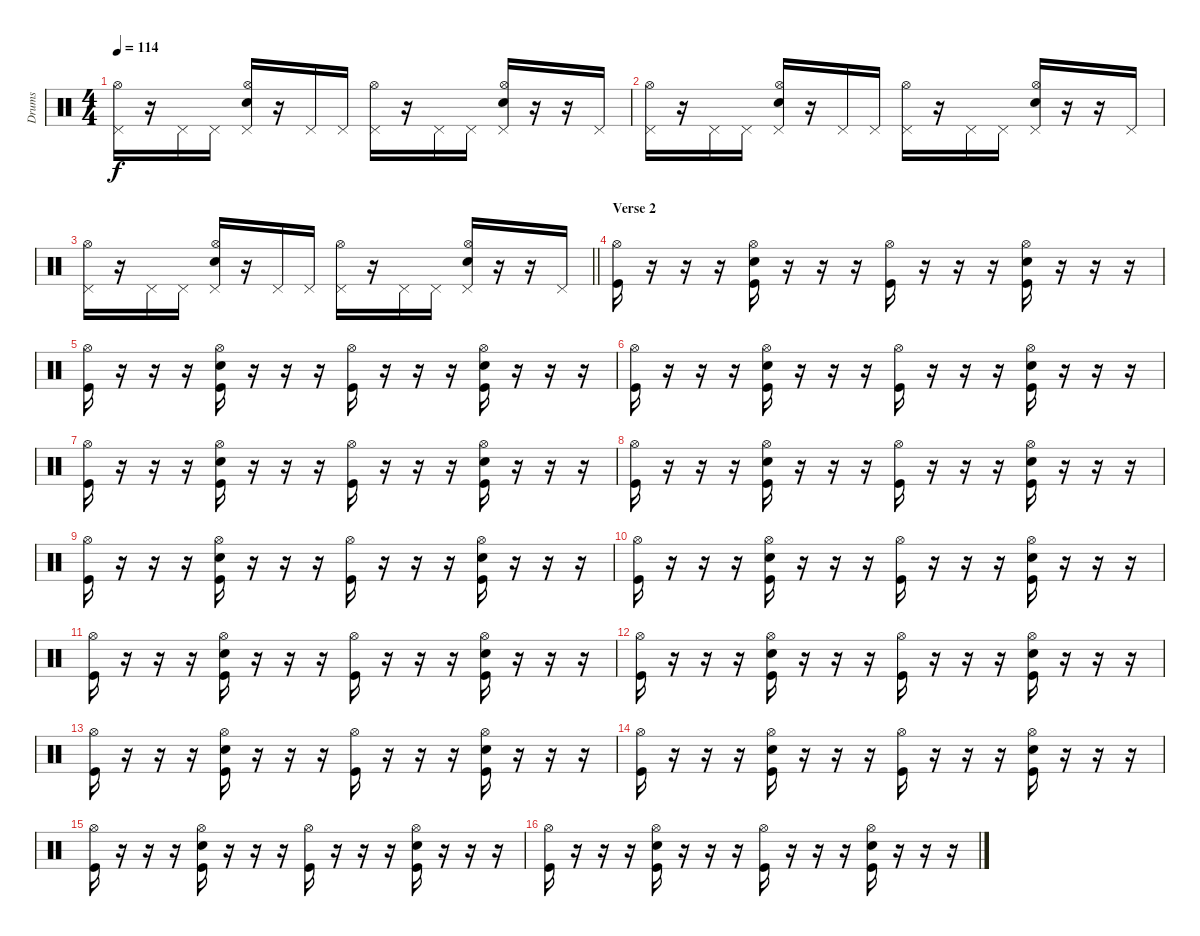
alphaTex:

\track ("Drums" "Drums") {instrument percussion}
\staff {score}
\articulation defaults
\ts (4 4)
\tempo 114
\clef neutral
\ks c
("Pedal Hi-Hat (hit)" "Hi-Hat (open)").16{dy f} r.16 "Pedal Hi-Hat (hit)".16 "Pedal Hi-Hat (hit)".16 ("Pedal Hi-Hat (hit)" "Hi-Hat (open)" "Electric Snare (hit)").16 r.16 "Pedal Hi-Hat (hit)".16 "Pedal Hi-Hat (hit)".16 ("Pedal Hi-Hat (hit)" "Hi-Hat (open)").16 r.16 "Pedal Hi-Hat (hit)".16 "Pedal Hi-Hat (hit)".16 ("Pedal Hi-Hat (hit)" "Hi-Hat (open)" "Electric Snare (hit)").16 r.16 r.16 "Pedal Hi-Hat (hit)".16 |
("Pedal Hi-Hat (hit)" "Hi-Hat (open)").16 r.16 "Pedal Hi-Hat (hit)".16 "Pedal Hi-Hat (hit)".16 ("Pedal Hi-Hat (hit)" "Hi-Hat (open)" "Electric Snare (hit)").16 r.16 "Pedal Hi-Hat (hit)".16 "Pedal Hi-Hat (hit)".16 ("Pedal Hi-Hat (hit)" "Hi-Hat (open)").16 r.16 "Pedal Hi-Hat (hit)".16 "Pedal Hi-Hat (hit)".16 ("Pedal Hi-Hat (hit)" "Hi-Hat (open)" "Electric Snare (hit)").16 r.16 r.16 "Pedal Hi-Hat (hit)".16 |
\barLineRight lightlight
("Pedal Hi-Hat (hit)" "Hi-Hat (open)").16 r.16 "Pedal Hi-Hat (hit)".16 "Pedal Hi-Hat (hit)".16 ("Pedal Hi-Hat (hit)" "Hi-Hat (open)" "Electric Snare (hit)").16 r.16 "Pedal Hi-Hat (hit)".16 "Pedal Hi-Hat (hit)".16 ("Pedal Hi-Hat (hit)" "Hi-Hat (open)").16 r.16 "Pedal Hi-Hat (hit)".16 "Pedal Hi-Hat (hit)".16 ("Pedal Hi-Hat (hit)" "Hi-Hat (open)" "Electric Snare (hit)").16 r.16 r.16 "Pedal Hi-Hat (hit)".16 |
\section ("" "Verse 2")
("Hi-Hat (open)" "Kick (hit)").16 r.16 r.16 r.16 ("Hi-Hat (open)" "Electric Snare (hit)" "Kick (hit)").16 r.16 r.16 r.16 ("Hi-Hat (open)" "Kick (hit)").16 r.16 r.16 r.16 ("Hi-Hat (open)" "Electric Snare (hit)" "Kick (hit)").16 r.16 r.16 r.16 |
("Hi-Hat (open)" "Kick (hit)").16 r.16 r.16 r.16 ("Hi-Hat (open)" "Electric Snare (hit)" "Kick (hit)").16 r.16 r.16 r.16 ("Hi-Hat (open)" "Kick (hit)").16 r.16 r.16 r.16 ("Hi-Hat (open)" "Electric Snare (hit)" "Kick (hit)").16 r.16 r.16 r.16 |
("Hi-Hat (open)" "Kick (hit)").16 r.16 r.16 r.16 ("Hi-Hat (open)" "Electric Snare (hit)" "Kick (hit)").16 r.16 r.16 r.16 ("Hi-Hat (open)" "Kick (hit)").16 r.16 r.16 r.16 ("Hi-Hat (open)" "Electric Snare (hit)" "Kick (hit)").16 r.16 r.16 r.16 |
("Hi-Hat (open)" "Kick (hit)").16 r.16 r.16 r.16 ("Hi-Hat (open)" "Electric Snare (hit)" "Kick (hit)").16 r.16 r.16 r.16 ("Hi-Hat (open)" "Kick (hit)").16 r.16 r.16 r.16 ("Hi-Hat (open)" "Electric Snare (hit)" "Kick (hit)").16 r.16 r.16 r.16 |
("Hi-Hat (open)" "Kick (hit)").16 r.16 r.16 r.16 ("Hi-Hat (open)" "Electric Snare (hit)" "Kick (hit)").16 r.16 r.16 r.16 ("Hi-Hat (open)" "Kick (hit)").16 r.16 r.16 r.16 ("Hi-Hat (open)" "Electric Snare (hit)" "Kick (hit)").16 r.16 r.16 r.16 |
("Hi-Hat (open)" "Kick (hit)").16 r.16 r.16 r.16 ("Hi-Hat (open)" "Electric Snare (hit)" "Kick (hit)").16 r.16 r.16 r.16 ("Hi-Hat (open)" "Kick (hit)").16 r.16 r.16 r.16 ("Hi-Hat (open)" "Electric Snare (hit)" "Kick (hit)").16 r.16 r.16 r.16 |
("Hi-Hat (open)" "Kick (hit)").16 r.16 r.16 r.16 ("Hi-Hat (open)" "Electric Snare (hit)" "Kick (hit)").16 r.16 r.16 r.16 ("Hi-Hat (open)" "Kick (hit)").16 r.16 r.16 r.16 ("Hi-Hat (open)" "Electric Snare (hit)" "Kick (hit)").16 r.16 r.16 r.16 |
("Hi-Hat (open)" "Kick (hit)").16 r.16 r.16 r.16 ("Hi-Hat (open)" "Electric Snare (hit)" "Kick (hit)").16 r.16 r.16 r.16 ("Hi-Hat (open)" "Kick (hit)").16 r.16 r.16 r.16 ("Hi-Hat (open)" "Electric Snare (hit)" "Kick (hit)").16 r.16 r.16 r.16 |
("Hi-Hat (open)" "Kick (hit)").16 r.16 r.16 r.16 ("Hi-Hat (open)" "Electric Snare (hit)" "Kick (hit)").16 r.16 r.16 r.16 ("Hi-Hat (open)" "Kick (hit)").16 r.16 r.16 r.16 ("Hi-Hat (open)" "Electric Snare (hit)" "Kick (hit)").16 r.16 r.16 r.16 |
("Hi-Hat (open)" "Kick (hit)").16 r.16 r.16 r.16 ("Hi-Hat (open)" "Electric Snare (hit)" "Kick (hit)").16 r.16 r.16 r.16 ("Hi-Hat (open)" "Kick (hit)").16 r.16 r.16 r.16 ("Hi-Hat (open)" "Electric Snare (hit)" "Kick (hit)").16 r.16 r.16 r.16 |
("Hi-Hat (open)" "Kick (hit)").16 r.16 r.16 r.16 ("Hi-Hat (open)" "Electric Snare (hit)" "Kick (hit)").16 r.16 r.16 r.16 ("Hi-Hat (open)" "Kick (hit)").16 r.16 r.16 r.16 ("Hi-Hat (open)" "Electric Snare (hit)" "Kick (hit)").16 r.16 r.16 r.16 |
("Hi-Hat (open)" "Kick (hit)").16 r.16 r.16 r.16 ("Hi-Hat (open)" "Electric Snare (hit)" "Kick (hit)").16 r.16 r.16 r.16 ("Hi-Hat (open)" "Kick (hit)").16 r.16 r.16 r.16 ("Hi-Hat (open)" "Electric Snare (hit)" "Kick (hit)").16 r.16 r.16 r.16 |
("Hi-Hat (open)" "Kick (hit)").16 r.16 r.16 r.16 ("Hi-Hat (open)" "Electric Snare (hit)" "Kick (hit)").16 r.16 r.16 r.16 ("Hi-Hat (open)" "Kick (hit)").16 r.16 r.16 r.16 ("Hi-Hat (open)" "Electric Snare (hit)" "Kick (hit)").16 r.16 r.16 r.16
